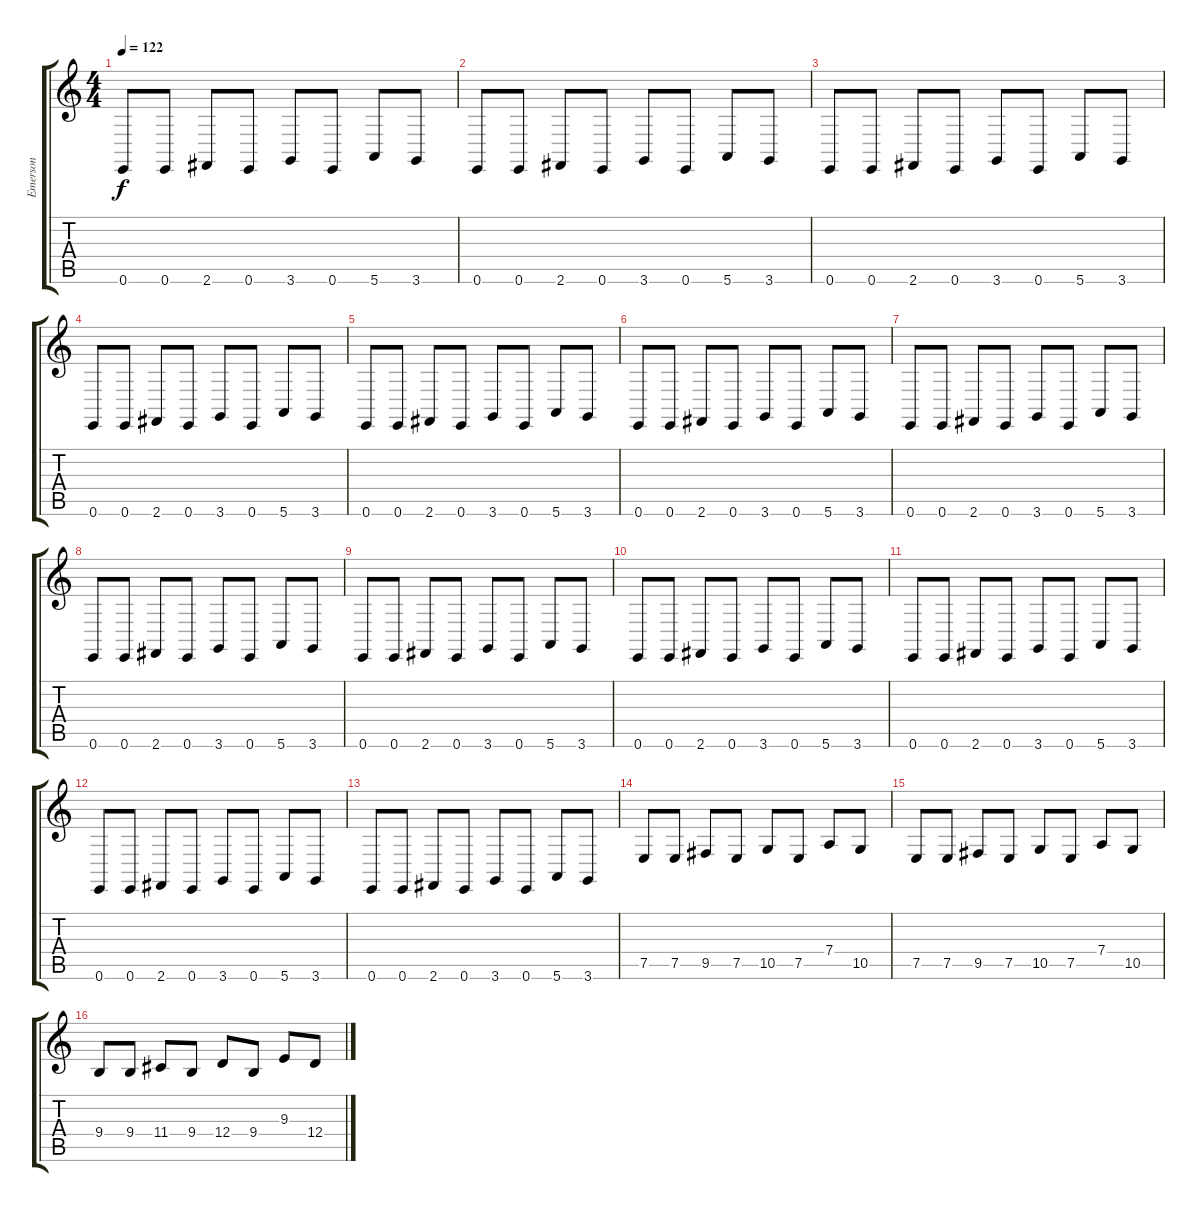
\track ("Emerson" "Emerson") {instrument lead2sawtooth}
\staff {score tabs}
\tuning (E4 B3 G3 D3 A2 E2) {hide}
\ts (4 4)
\tempo 122
\clef g2
\ks c
0.6.8{dy f} 0.6.8 2.6.8 0.6.8 3.6.8 0.6.8 5.6.8 3.6.8 |
0.6.8 0.6.8 2.6.8 0.6.8 3.6.8 0.6.8 5.6.8 3.6.8 |
0.6.8 0.6.8 2.6.8 0.6.8 3.6.8 0.6.8 5.6.8 3.6.8 |
0.6.8 0.6.8 2.6.8 0.6.8 3.6.8 0.6.8 5.6.8 3.6.8 |
0.6.8 0.6.8 2.6.8 0.6.8 3.6.8 0.6.8 5.6.8 3.6.8 |
0.6.8 0.6.8 2.6.8 0.6.8 3.6.8 0.6.8 5.6.8 3.6.8 |
0.6.8 0.6.8 2.6.8 0.6.8 3.6.8 0.6.8 5.6.8 3.6.8 |
0.6.8 0.6.8 2.6.8 0.6.8 3.6.8 0.6.8 5.6.8 3.6.8 |
0.6.8 0.6.8 2.6.8 0.6.8 3.6.8 0.6.8 5.6.8 3.6.8 |
0.6.8 0.6.8 2.6.8 0.6.8 3.6.8 0.6.8 5.6.8 3.6.8 |
0.6.8 0.6.8 2.6.8 0.6.8 3.6.8 0.6.8 5.6.8 3.6.8 |
0.6.8 0.6.8 2.6.8 0.6.8 3.6.8 0.6.8 5.6.8 3.6.8 |
0.6.8 0.6.8 2.6.8 0.6.8 3.6.8 0.6.8 5.6.8 3.6.8 |
7.5.8 7.5.8 9.5.8 7.5.8 10.5.8 7.5.8 7.4.8 10.5.8 |
7.5.8 7.5.8 9.5.8 7.5.8 10.5.8 7.5.8 7.4.8 10.5.8 |
9.4.8 9.4.8 11.4.8 9.4.8 12.4.8 9.4.8 9.3.8 12.4.8
